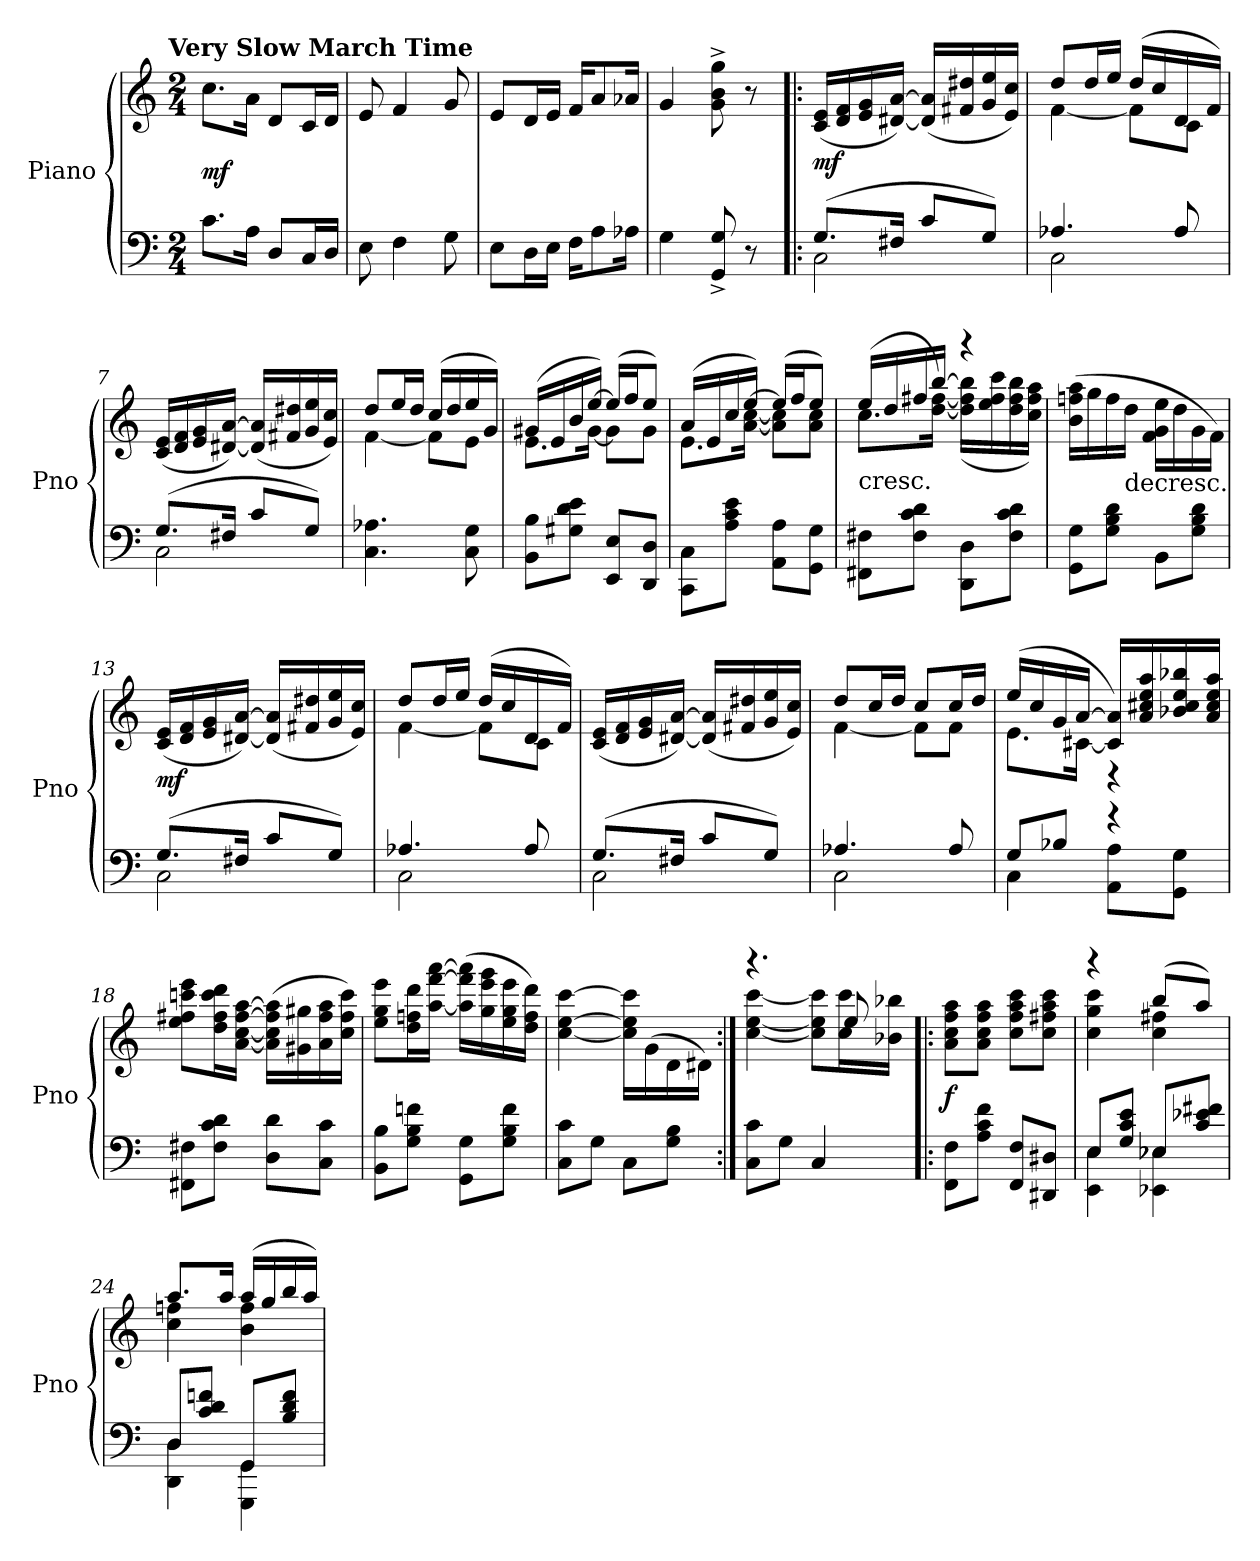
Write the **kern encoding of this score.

**kern	**kern	**dynam
*part1	*part1	*part1
*staff2	*staff1	*staff1/2
*I"Piano	*	*
*I'Pno	*	*
*clefF4	*clefG2	*
*k[]	*k[]	*
!!LO:TX:omd:t=Very Slow March Time
*M2/4	*M2/4	*
*MM92	*MM92	*
=1	=1	=1
8.cL	8.ccL	mf
16AJk	16aJk	.
8DL	8dL	.
16CL	16cL	.
16DJJ	16dJJ	.
=2	=2	=2
8E	8e	.
4F	4f	.
8G	8g	.
=3	=3	=3
8EL	8eL	.
16DL	16dL	.
16EJJ	16eJJ	.
16FKL	16fKL	.
8A	8a	.
16A-XJk	16a-XJk	.
=4	=4	=4
4G	4g	.
8GG^ 8G^	8g^ 8b^ 8gg^	.
8r	8r	.
=5!|:	=5!|:	=5!|:
*^	*	*
(8.GL	2C	(16c 16eLL	mf
.	.	16d 16f	.
.	.	16e 16g	.
16F#XJk	.	[16d#X [16aJJ)	.
8cL	.	(16d#] 16a]LL	.
.	.	16f#X 16dd#X	.
8GJ)	.	16g 16ee	.
.	.	16e 16ccJJ)	.
=6	=6	=6	=6
*	*	*^	*
4.A-X	2C	8ddL	[4f	.
.	.	16ddL	.	.
.	.	16eeJJ	.	.
.	.	(16ddLL	8fL]	.
.	.	16cc	.	.
8A-	.	16d	8cJ	.
.	.	16fJJ)	.	.
*	*	*v	*v	*
=7	=7	=7	=7
(8.GL	2C	(16c 16eLL	.
.	.	16d 16f	.
.	.	16e 16g	.
16F#XJk	.	[16d#X [16aJJ)	.
8cL	.	(16d#] 16a]LL	.
.	.	16f#X 16dd#X	.
8GJ)	.	16g 16ee	.
.	.	16e 16ccJJ)	.
*v	*v	*	*
=8	=8	=8
*	*^	*
4.C 4.A-X	8ddL	[4f	.
.	16eeL	.	.
.	16ddJJ	.	.
.	(16ccLL	8fL]	.
.	16dd	.	.
8C 8G	16ee	8eJ	.
.	16gJJ)	.	.
=9	=9	=9	=9
8BB 8BL	(16g#XLL	8.eL	.
.	16e	.	.
8G#X 8d 8eJ	16b	.	.
.	[16eeJJ)	[16g#Jk	.
8EE 8EL	(16eeLL]	8g#L]	.
.	16ffJ	.	.
8DD 8DJ	8eeJ)	8g#J	.
=10	=10	=10	=10
8CC 8CL	(16aLL	8.eL	.
.	16e	.	.
8A 8c 8eJ	16cc	.	.
.	[16eeJJ)	[16a [16ccJk	.
8AA 8AL	(16eeLL]	8a] 8cc]L	.
.	16ffJ	.	.
8GG 8GJ	8eeJ)	8a 8ccJ	.
=11	=11	=11	=11
!	!LO:TX:c:t=cresc.	!	!
8FF#X 8F#XL	(16eeLL	8.ccL	.
.	16dd	.	.
8F# 8c 8dJ	16ff#X	.	.
.	[16bbJJ	[16dd [16ff#Jk)	.
8DD 8DL	4r	(16dd] 16ff#] 16bb]LL	.
.	.	16ee 16ff# 16ccc	.
8F# 8c 8dJ	.	16dd 16ff# 16bb	.
.	.	16cc 16ff# 16aaJJ)	.
*	*v	*v	*
=12	=12	=12
8GG 8GL	(16b 16ffn 16aaLL	.
.	16gg	.
8G 8B 8dJ	16ff	.
!	!LO:TX:c:t=decresc.	!
.	16ddJJ	.
8BBL	16f 16g 16eeLL	.
.	16dd	.
8G 8B 8dJ	16g	.
.	16fJJ)	.
=13	=13	=13
*^	*	*
(8.GL	2C	(16c 16eLL	mf
.	.	16d 16f	.
.	.	16e 16g	.
16F#XJk	.	[16d#X [16aJJ)	.
8cL	.	(16d#] 16a]LL	.
.	.	16f#X 16dd#X	.
8GJ)	.	16g 16ee	.
.	.	16e 16ccJJ)	.
=14	=14	=14	=14
*	*	*^	*
4.A-X	2C	8ddL	[4f	.
.	.	16ddL	.	.
.	.	16eeJJ	.	.
.	.	(16ddLL	8fL]	.
.	.	16cc	.	.
8A-	.	16d	8cJ	.
.	.	16fJJ)	.	.
*	*	*v	*v	*
=15	=15	=15	=15
(8.GL	2C	(16c 16eLL	.
.	.	16d 16f	.
.	.	16e 16g	.
16F#XJk	.	[16d#X [16aJJ)	.
8cL	.	(16d#] 16a]LL	.
.	.	16f#X 16dd#X	.
8GJ)	.	16g 16ee	.
.	.	16e 16ccJJ)	.
=16	=16	=16	=16
*	*	*^	*
4.A-X	2C	8ddL	[4f	.
.	.	16ccL	.	.
.	.	16ddJJ	.	.
.	.	8ccL	8fL]	.
8A-	.	16ccL	8fJ	.
.	.	16ddJJ	.	.
=17	=17	=17	=17	=17
8GL	4C	(16eeLL	8.eL	.
.	.	16cc	.	.
8B-XJ	.	16g	.	.
.	.	[16aJJ	[16c#XJk	.
4r	8AA 8AL	16c#] 16a]LL)	4r	.
.	.	16a 16cc#X 16ee 16aa	.	.
.	8GG 8GJ	16b-X 16cc# 16ee 16bb-X	.	.
.	.	16a 16cc# 16ee 16aaJJ	.	.
*v	*v	*	*	*
*	*v	*v	*
=18	=18	=18
8FF#X 8F#XL	8ee 8ff#X 8cccn 8eeeL	.
8F# 8c 8dJ	16dd 16ff# 16ccc 16dddL	.
.	[16a [16cc [16ff# [16aaJJ	.
8D 8dL	(16a] 16cc] 16ff#] 16aa]LL	.
.	16g#X 16gg#X	.
8C 8cJ	16a 16ff# 16aa	.
.	16cc 16ff# 16cccJJ)	.
=19	=19	=19
8BB 8BL	8ee 8gg 8eeeL	.
8G 8B 8fnJ	16dd 16ffn 16dddL	.
.	[16aa [16fff [16aaaJJ	.
8GG 8GL	(16aa] 16fff] 16aaa]LL	.
.	16gg 16eee 16ggg	.
8G 8B 8fJ	16ee 16gg 16eee	.
.	16dd 16ff 16dddJJ)	.
=20	=20	=20
8C 8cL	[4cc [4ee [4ccc	.
8GJ	.	.
8CL	16cc] 16ee] 16ccc]LL	.
.	(16g	.
8G 8BJ	16d	.
.	16d#XJJ)	.
=21:|!	=21:|!	=21:|!
*	*^	*
8C 8cL	4.r	[4cc [4ee [4ccc	.
8GJ	.	.	.
4C	.	8cc] 8ee] 8ccc]L	.
.	8ee	16cc 16cccL	.
.	.	16b-X 16bb-XJJ	.
*	*v	*v	*
=22!|:	=22!|:	=22!|:
8FF 8FL	8a 8cc 8ff 8aaL	f
8A 8c 8fJ	8a 8cc 8ff 8aaJ	.
8FF 8FL	8cc 8ff 8aa 8cccL	.
8DD#X 8D#XJ	8cc 8ff#X 8aa 8cccJ	.
=23	=23	=23
*^	*^	*
8EL	4EE 4E	4r	4cc 4gg 4ccc	.
8G 8c 8eJ	.	.	.	.
8E-XL	4EE-X 4E-X	(8bbL	4cc 4ff#X	.
8c 8e-X 8f#XJ	.	8aaJ)	.	.
=24	=24	=24	=24	=24
8DL	4DD 4D	8.aaL	4cc 4ffn	.
8c 8d 8fnJ	.	.	.	.
.	.	16aaJk	.	.
8GGL	4GGG 4GG	(16aaLL	4b 4ff	.
.	.	16gg	.	.
8B 8d 8fJ	.	16bb	.	.
.	.	16aaJJ)	.	.
*v	*v	*	*	*
*	*v	*v	*
=	=	=
*-	*-	*-
